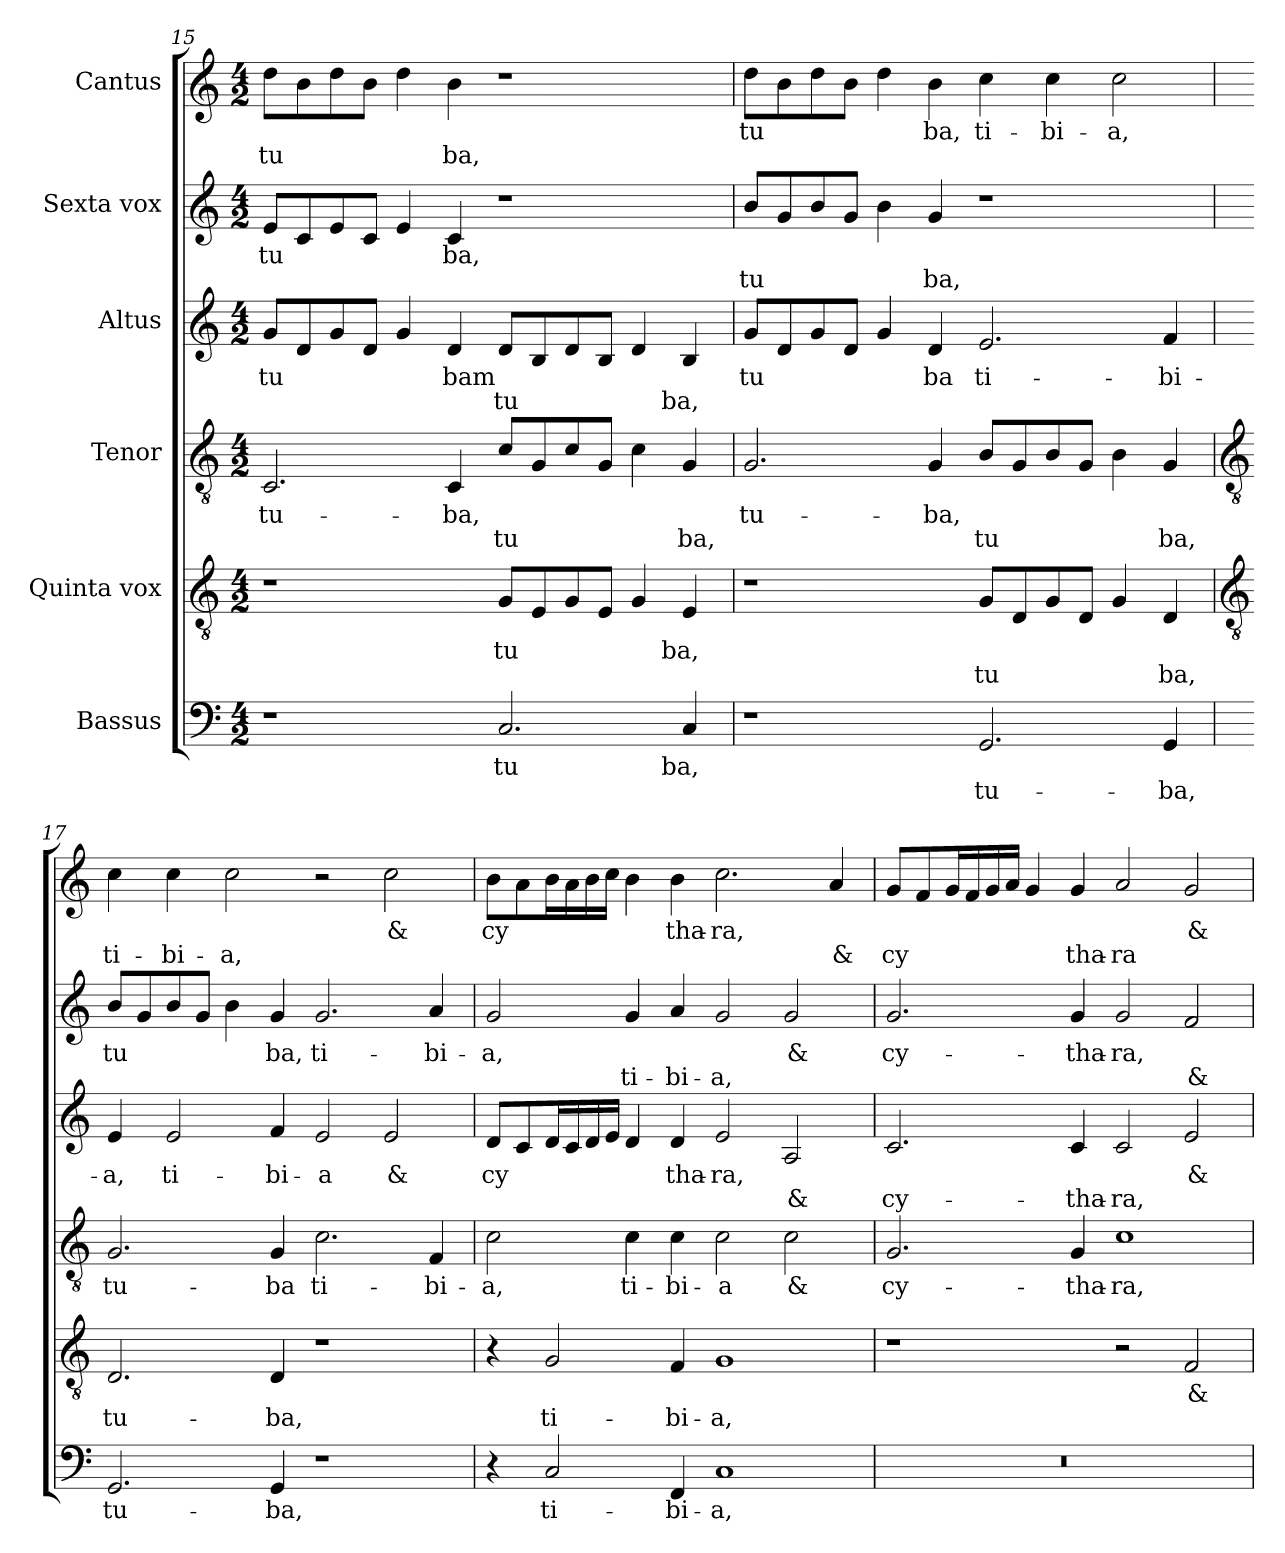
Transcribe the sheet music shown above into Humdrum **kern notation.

**kern	**text	**text	**kern	**text	**text	**kern	**text	**text	**kern	**text	**text	**kern	**text	**text	**kern	**text	**text
*part6	*part6	*part6	*part5	*part5	*part5	*part4	*part4	*part4	*part3	*part3	*part3	*part2	*part2	*part2	*part1	*part1	*part1
*staff6	*staff6	*staff6	*staff5	*staff5	*staff5	*staff4	*staff4	*staff4	*staff3	*staff3	*staff3	*staff2	*staff2	*staff2	*staff1	*staff1	*staff1
*I"Bassus	*	*	*I"Quinta vox	*	*	*I"Tenor	*	*	*I"Altus	*	*	*I"Sexta vox	*	*	*I"Cantus	*	*
*clefF4	*	*	*clefGv2	*	*	*clefGv2	*	*	*clefG2	*	*	*clefG2	*	*	*clefG2	*	*
*k[]	*	*	*k[]	*	*	*k[]	*	*	*k[]	*	*	*k[]	*	*	*k[]	*	*
*C:	*	*	*C:	*	*	*C:	*	*	*C:	*	*	*C:	*	*	*C:	*	*
*M4/2	*	*	*M4/2	*	*	*M4/2	*	*	*M4/2	*	*	*M4/2	*	*	*M4/2	*	*
=15	=15	=15	=15	=15	=15	=15	=15	=15	=15	=15	=15	=15	=15	=15	=15	=15	=15
!	!	!	!	!	!	!	!LO:LY:b	!	!	!LO:LY:b	!	!	!LO:LY:b	!	!	!	!LO:LY:b
1r	.	.	1r	.	.	2.C	tu-	.	8gL	tu	.	8eL	tu	.	8ddL	.	tu
.	.	.	.	.	.	.	.	.	8d	.	.	8c	.	.	8b	.	.
.	.	.	.	.	.	.	.	.	8g	.	.	8e	.	.	8dd	.	.
.	.	.	.	.	.	.	.	.	8dJ	.	.	8cJ	.	.	8bJ	.	.
.	.	.	.	.	.	.	.	.	4g	.	.	4e	.	.	4dd	.	.
!	!	!	!	!	!	!	!LO:LY:b	!	!	!LO:LY:b	!	!	!LO:LY:b	!	!	!	!LO:LY:b
.	.	.	.	.	.	4C	-ba,	.	4d	bam	.	4c	ba,	.	4b	.	ba,
!	!LO:LY:b	!	!	!LO:LY:b	!	!	!	!LO:LY:b	!	!	!LO:LY:b	!	!	!	!	!	!
2.C	tu	.	8GL	tu	.	8cL	.	tu	8dL	.	tu	1r	.	.	1r	.	.
.	.	.	8E	.	.	8G	.	.	8B	.	.	.	.	.	.	.	.
.	.	.	8G	.	.	8c	.	.	8d	.	.	.	.	.	.	.	.
.	.	.	8EJ	.	.	8GJ	.	.	8BJ	.	.	.	.	.	.	.	.
.	.	.	4G	.	.	4c	.	.	4d	.	.	.	.	.	.	.	.
!	!LO:LY:b	!	!	!LO:LY:b	!	!	!	!LO:LY:b	!	!	!LO:LY:b	!	!	!	!	!	!
4C	ba,	.	4E	ba,	.	4G	.	ba,	4B	.	ba,	.	.	.	.	.	.
!!LO:LB:g=z
=16	=16	=16	=16	=16	=16	=16	=16	=16	=16	=16	=16	=16	=16	=16	=16	=16	=16
!	!	!	!	!	!	!	!LO:LY:b	!	!	!LO:LY:b	!	!	!	!LO:LY:b	!	!LO:LY:b	!
1r	.	.	1r	.	.	2.G	tu-	.	8gL	tu	.	8bL	.	tu	8ddL	tu	.
.	.	.	.	.	.	.	.	.	8d	.	.	8g	.	.	8b	.	.
.	.	.	.	.	.	.	.	.	8g	.	.	8b	.	.	8dd	.	.
.	.	.	.	.	.	.	.	.	8dJ	.	.	8gJ	.	.	8bJ	.	.
.	.	.	.	.	.	.	.	.	4g	.	.	4b	.	.	4dd	.	.
!	!	!	!	!	!	!	!LO:LY:b	!	!	!LO:LY:b	!	!	!	!LO:LY:b	!	!LO:LY:b	!
.	.	.	.	.	.	4G	-ba,	.	4d	ba	.	4g	.	ba,	4b	ba,	.
!	!	!LO:LY:b	!	!	!LO:LY:b	!	!	!LO:LY:b	!	!LO:LY:b	!	!	!	!	!	!LO:LY:b	!
2.GG	.	tu-	8GL	.	tu	8BL	.	tu	2.e	ti-	.	1r	.	.	4cc	ti-	.
.	.	.	8D	.	.	8G	.	.	.	.	.	.	.	.	.	.	.
!	!	!	!	!	!	!	!	!	!	!	!	!	!	!	!	!LO:LY:b	!
.	.	.	8G	.	.	8B	.	.	.	.	.	.	.	.	4cc	-bi-	.
.	.	.	8DJ	.	.	8GJ	.	.	.	.	.	.	.	.	.	.	.
!	!	!	!	!	!	!	!	!	!	!	!	!	!	!	!	!LO:LY:b	!
.	.	.	4G	.	.	4B	.	.	.	.	.	.	.	.	2cc	-a,	.
!	!	!LO:LY:b	!	!	!LO:LY:b	!	!	!LO:LY:b	!	!LO:LY:b	!	!	!	!	!	!	!
4GG	.	-ba,	4D	.	ba,	4G	.	ba,	4f	-bi-	.	.	.	.	.	.	.
!!LO:LB:g=z
=17	=17	=17	=17	=17	=17	=17	=17	=17	=17	=17	=17	=17	=17	=17	=17	=17	=17
*	*	*	*clefGv2	*	*	*clefGv2	*	*	*	*	*	*	*	*	*	*	*
!	!LO:LY:b	!	!	!	!LO:LY:b	!	!LO:LY:b	!	!	!LO:LY:b	!	!	!LO:LY:b	!	!	!	!LO:LY:b
2.GG	tu-	.	2.D	.	tu-	2.G	tu-	.	4e	-a,	.	8bL	tu	.	4cc	.	ti-
.	.	.	.	.	.	.	.	.	.	.	.	8g	.	.	.	.	.
!	!	!	!	!	!	!	!	!	!	!LO:LY:b	!	!	!	!	!	!	!LO:LY:b
.	.	.	.	.	.	.	.	.	2e	ti-	.	8b	.	.	4cc	.	-bi-
.	.	.	.	.	.	.	.	.	.	.	.	8gJ	.	.	.	.	.
!	!	!	!	!	!	!	!	!	!	!	!	!	!	!	!	!	!LO:LY:b
.	.	.	.	.	.	.	.	.	.	.	.	4b	.	.	2cc	.	-a,
!	!LO:LY:b	!	!	!	!LO:LY:b	!	!LO:LY:b	!	!	!LO:LY:b	!	!	!LO:LY:b	!	!	!	!
4GG	-ba,	.	4D	.	-ba,	4G	-ba	.	4f	-bi-	.	4g	ba,	.	.	.	.
!	!	!	!	!	!	!	!LO:LY:b	!	!	!LO:LY:b	!	!	!LO:LY:b	!	!	!	!
1r	.	.	1r	.	.	2.c	ti-	.	2e	-a	.	2.g	ti-	.	2r	.	.
!	!	!	!	!	!	!	!	!	!	!LO:LY:b	!	!	!	!	!	!LO:LY:b	!
.	.	.	.	.	.	.	.	.	2e	&	.	.	.	.	2cc	&	.
!	!	!	!	!	!	!	!LO:LY:b	!	!	!	!	!	!LO:LY:b	!	!	!	!
.	.	.	.	.	.	4F	-bi-	.	.	.	.	4a	-bi-	.	.	.	.
=18	=18	=18	=18	=18	=18	=18	=18	=18	=18	=18	=18	=18	=18	=18	=18	=18	=18
!	!	!	!	!	!	!	!LO:LY:b	!	!	!LO:LY:b	!	!	!LO:LY:b	!	!	!LO:LY:b	!
4r	.	.	4r	.	.	2c	-a,	.	8dL	cy	.	2g	-a,	.	8bL	cy	.
.	.	.	.	.	.	.	.	.	8c	.	.	.	.	.	8a	.	.
!	!LO:LY:b	!	!	!	!LO:LY:b	!	!	!	!	!	!	!	!	!	!	!	!
2C	ti-	.	2G	.	ti-	.	.	.	16dL	.	.	.	.	.	16bL	.	.
.	.	.	.	.	.	.	.	.	16c	.	.	.	.	.	16a	.	.
.	.	.	.	.	.	.	.	.	16d	.	.	.	.	.	16b	.	.
.	.	.	.	.	.	.	.	.	16eJJ	.	.	.	.	.	16ccJJ	.	.
!	!	!	!	!	!	!	!LO:LY:b	!	!	!	!	!	!	!LO:LY:b	!	!	!
.	.	.	.	.	.	4c	ti-	.	4d	.	.	4g	.	ti-	4b	.	.
!	!LO:LY:b	!	!	!	!LO:LY:b	!	!LO:LY:b	!	!	!LO:LY:b	!	!	!	!LO:LY:b	!	!LO:LY:b	!
4FF	-bi-	.	4F	.	-bi-	4c	-bi-	.	4d	tha-	.	4a	.	-bi-	4b	tha-	.
!	!LO:LY:b	!	!	!	!LO:LY:b	!	!LO:LY:b	!	!	!LO:LY:b	!	!	!	!LO:LY:b	!	!LO:LY:b	!
1C	-a,	.	1G	.	-a,	2c	-a	.	2e	-ra,	.	2g	.	-a,	2.cc	-ra,	.
!	!	!	!	!	!	!	!LO:LY:b	!	!	!	!LO:LY:b	!	!LO:LY:b	!	!	!	!
.	.	.	.	.	.	2c	&	.	2A	.	&	2g	&	.	.	.	.
!	!	!	!	!	!	!	!	!	!	!	!	!	!	!	!	!	!LO:LY:b
.	.	.	.	.	.	.	.	.	.	.	.	.	.	.	4a	.	&
=19	=19	=19	=19	=19	=19	=19	=19	=19	=19	=19	=19	=19	=19	=19	=19	=19	=19
!	!	!	!	!	!	!	!LO:LY:b	!	!	!	!LO:LY:b	!	!LO:LY:b	!	!	!	!LO:LY:b
0r	.	.	1r	.	.	2.G	cy-	.	2.c	.	cy-	2.g	cy-	.	8gL	.	cy
.	.	.	.	.	.	.	.	.	.	.	.	.	.	.	8f	.	.
.	.	.	.	.	.	.	.	.	.	.	.	.	.	.	16gL	.	.
.	.	.	.	.	.	.	.	.	.	.	.	.	.	.	16f	.	.
.	.	.	.	.	.	.	.	.	.	.	.	.	.	.	16g	.	.
.	.	.	.	.	.	.	.	.	.	.	.	.	.	.	16aJJ	.	.
.	.	.	.	.	.	.	.	.	.	.	.	.	.	.	4g	.	.
!	!	!	!	!	!	!	!LO:LY:b	!	!	!	!LO:LY:b	!	!LO:LY:b	!	!	!	!LO:LY:b
.	.	.	.	.	.	4G	-tha-	.	4c	.	-tha-	4g	-tha-	.	4g	.	tha-
!	!	!	!	!	!	!	!LO:LY:b	!	!	!	!LO:LY:b	!	!LO:LY:b	!	!	!	!LO:LY:b
.	.	.	2r	.	.	1c	-ra,	.	2c	.	-ra,	2g	-ra,	.	2a	.	-ra
!	!	!	!	!LO:LY:b	!	!	!	!	!	!LO:LY:b	!	!	!	!LO:LY:b	!	!LO:LY:b	!
.	.	.	2F	&	.	.	.	.	2e	&	.	2f	.	&	2g	&	.
=	=	=	=	=	=	=	=	=	=	=	=	=	=	=	=	=	=
*-	*-	*-	*-	*-	*-	*-	*-	*-	*-	*-	*-	*-	*-	*-	*-	*-	*-
